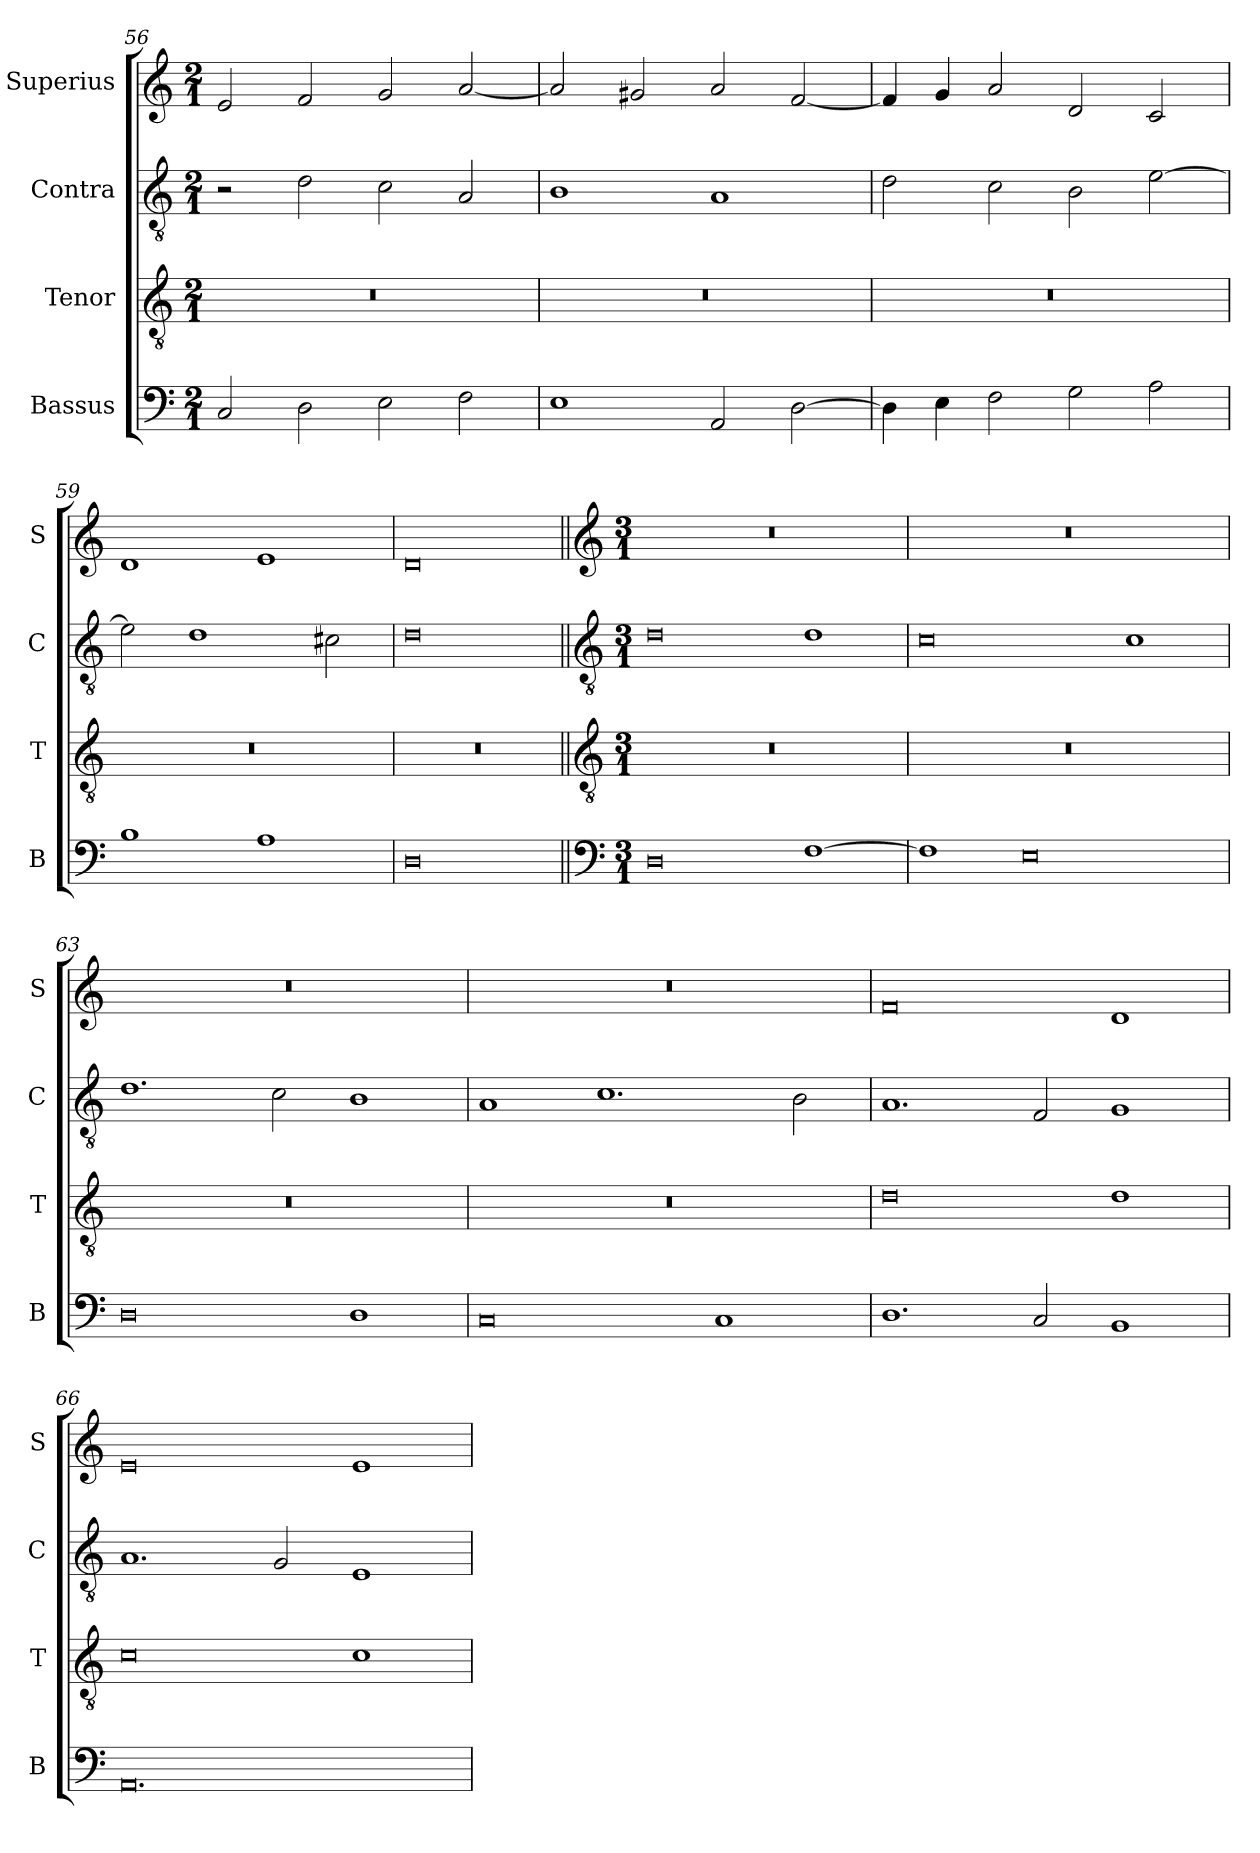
**kern	**kern	**kern	**kern
*part4	*part3	*part2	*part1
*staff4	*staff3	*staff2	*staff1
*I"Bassus	*I"Tenor	*I"Contra	*I"Superius
*I'B	*I'T	*I'C	*I'S
*clefF4	*clefGv2	*clefGv2	*clefG2
*k[]	*k[]	*k[]	*k[]
*M2/1	*M2/1	*M2/1	*M2/1
=56	=56	=56	=56
2C/	0r	2r	2e/
2D\	.	2d\	2f/
2E\	.	2c\	2g/
2F\	.	2A/	[2a/
=57	=57	=57	=57
1E	0r	1B	2a/]
.	.	.	2g#X/
2AA/	.	1A	2a/
[2D\	.	.	[2f/
=58	=58	=58	=58
4D\]	0r	2d\	4f/]
4E\	.	.	4g/
2F\	.	2c\	2a/
2G\	.	2B\	2d/
2A\	.	[2e\	2c/
=59	=59	=59	=59
1B	0r	2e\]	1d
.	.	1d	.
1A	.	.	1e
.	.	2c#X\	.
=60	=60	=60	=60
0D	0r	0d	0d
!!LO:LB:g=z
=61||	=61||	=61||	=61||
*clefF4	*clefGv2	*clefGv2	*clefG2
*k[]	*k[]	*k[]	*k[]
*M3/1	*M3/1	*M3/1	*M3/1
0D	0.r	0d	0.r
[1F	.	1d	.
=62	=62	=62	=62
1F]	0.r	0c	0.r
0E	.	.	.
.	.	1c	.
=63	=63	=63	=63
0D	0.r	1.d	0.r
.	.	2c\	.
1D	.	1B	.
=64	=64	=64	=64
0C	0.r	1A	0.r
.	.	1.c	.
1C	.	.	.
.	.	2B\	.
=65	=65	=65	=65
1.D	0d	1.A	0f
2C/	.	2F/	.
1BB	1d	1G	1d
=66	=66	=66	=66
0.AA	0c	1.A	0e
.	.	2G/	.
.	1c	1E	1e
=	=	=	=
*-	*-	*-	*-
